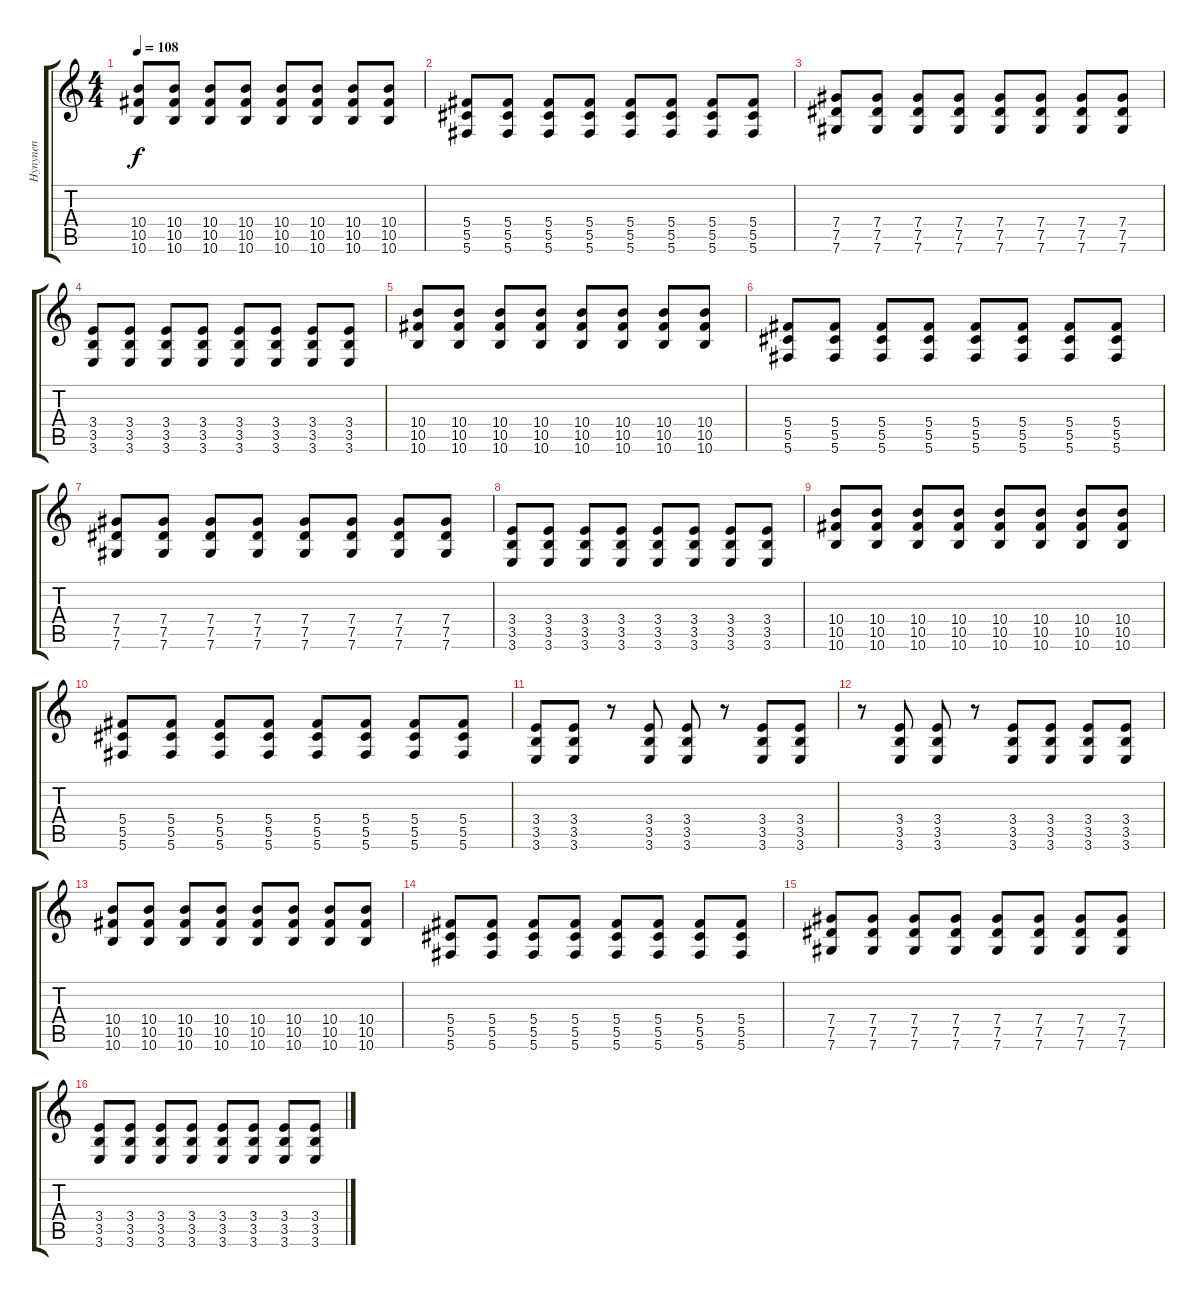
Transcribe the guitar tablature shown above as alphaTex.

\track ("Hynynen" "Hynynen") {instrument distortionguitar}
\staff {score tabs}
\tuning (Eb4 Bb3 Gb3 Db3 Ab2 Db2) {hide}
\ts (4 4)
\tempo 108
\clef g2
\ks c
(10.4 10.5 10.6).8{dy f} (10.4 10.5 10.6).8 (10.4 10.5 10.6).8 (10.4 10.5 10.6).8 (10.4 10.5 10.6).8 (10.4 10.5 10.6).8 (10.4 10.5 10.6).8 (10.4 10.5 10.6).8 |
(5.4 5.5 5.6).8 (5.4 5.5 5.6).8 (5.4 5.5 5.6).8 (5.4 5.5 5.6).8 (5.4 5.5 5.6).8 (5.4 5.5 5.6).8 (5.4 5.5 5.6).8 (5.4 5.5 5.6).8 |
(7.4 7.5 7.6).8 (7.4 7.5 7.6).8 (7.4 7.5 7.6).8 (7.4 7.5 7.6).8 (7.4 7.5 7.6).8 (7.4 7.5 7.6).8 (7.4 7.5 7.6).8 (7.4 7.5 7.6).8 |
(3.4 3.5 3.6).8 (3.4 3.5 3.6).8 (3.4 3.5 3.6).8 (3.4 3.5 3.6).8 (3.4 3.5 3.6).8 (3.4 3.5 3.6).8 (3.4 3.5 3.6).8 (3.4 3.5 3.6).8 |
(10.4 10.5 10.6).8 (10.4 10.5 10.6).8 (10.4 10.5 10.6).8 (10.4 10.5 10.6).8 (10.4 10.5 10.6).8 (10.4 10.5 10.6).8 (10.4 10.5 10.6).8 (10.4 10.5 10.6).8 |
(5.4 5.5 5.6).8 (5.4 5.5 5.6).8 (5.4 5.5 5.6).8 (5.4 5.5 5.6).8 (5.4 5.5 5.6).8 (5.4 5.5 5.6).8 (5.4 5.5 5.6).8 (5.4 5.5 5.6).8 |
(7.4 7.5 7.6).8 (7.4 7.5 7.6).8 (7.4 7.5 7.6).8 (7.4 7.5 7.6).8 (7.4 7.5 7.6).8 (7.4 7.5 7.6).8 (7.4 7.5 7.6).8 (7.4 7.5 7.6).8 |
(3.4 3.5 3.6).8 (3.4 3.5 3.6).8 (3.4 3.5 3.6).8 (3.4 3.5 3.6).8 (3.4 3.5 3.6).8 (3.4 3.5 3.6).8 (3.4 3.5 3.6).8 (3.4 3.5 3.6).8 |
(10.4 10.5 10.6).8 (10.4 10.5 10.6).8 (10.4 10.5 10.6).8 (10.4 10.5 10.6).8 (10.4 10.5 10.6).8 (10.4 10.5 10.6).8 (10.4 10.5 10.6).8 (10.4 10.5 10.6).8 |
(5.4 5.5 5.6).8 (5.4 5.5 5.6).8 (5.4 5.5 5.6).8 (5.4 5.5 5.6).8 (5.4 5.5 5.6).8 (5.4 5.5 5.6).8 (5.4 5.5 5.6).8 (5.4 5.5 5.6).8 |
(3.4 3.5 3.6).8 (3.4 3.5 3.6).8 r.8 (3.4 3.5 3.6).8 (3.4 3.5 3.6).8 r.8 (3.4 3.5 3.6).8 (3.4 3.5 3.6).8 |
r.8 (3.4 3.5 3.6).8 (3.4 3.5 3.6).8 r.8 (3.4 3.5 3.6).8 (3.4 3.5 3.6).8 (3.4 3.5 3.6).8 (3.4 3.5 3.6).8 |
(10.4 10.5 10.6).8 (10.4 10.5 10.6).8 (10.4 10.5 10.6).8 (10.4 10.5 10.6).8 (10.4 10.5 10.6).8 (10.4 10.5 10.6).8 (10.4 10.5 10.6).8 (10.4 10.5 10.6).8 |
(5.4 5.5 5.6).8 (5.4 5.5 5.6).8 (5.4 5.5 5.6).8 (5.4 5.5 5.6).8 (5.4 5.5 5.6).8 (5.4 5.5 5.6).8 (5.4 5.5 5.6).8 (5.4 5.5 5.6).8 |
(7.4 7.5 7.6).8 (7.4 7.5 7.6).8 (7.4 7.5 7.6).8 (7.4 7.5 7.6).8 (7.4 7.5 7.6).8 (7.4 7.5 7.6).8 (7.4 7.5 7.6).8 (7.4 7.5 7.6).8 |
(3.4 3.5 3.6).8 (3.4 3.5 3.6).8 (3.4 3.5 3.6).8 (3.4 3.5 3.6).8 (3.4 3.5 3.6).8 (3.4 3.5 3.6).8 (3.4 3.5 3.6).8 (3.4 3.5 3.6).8
